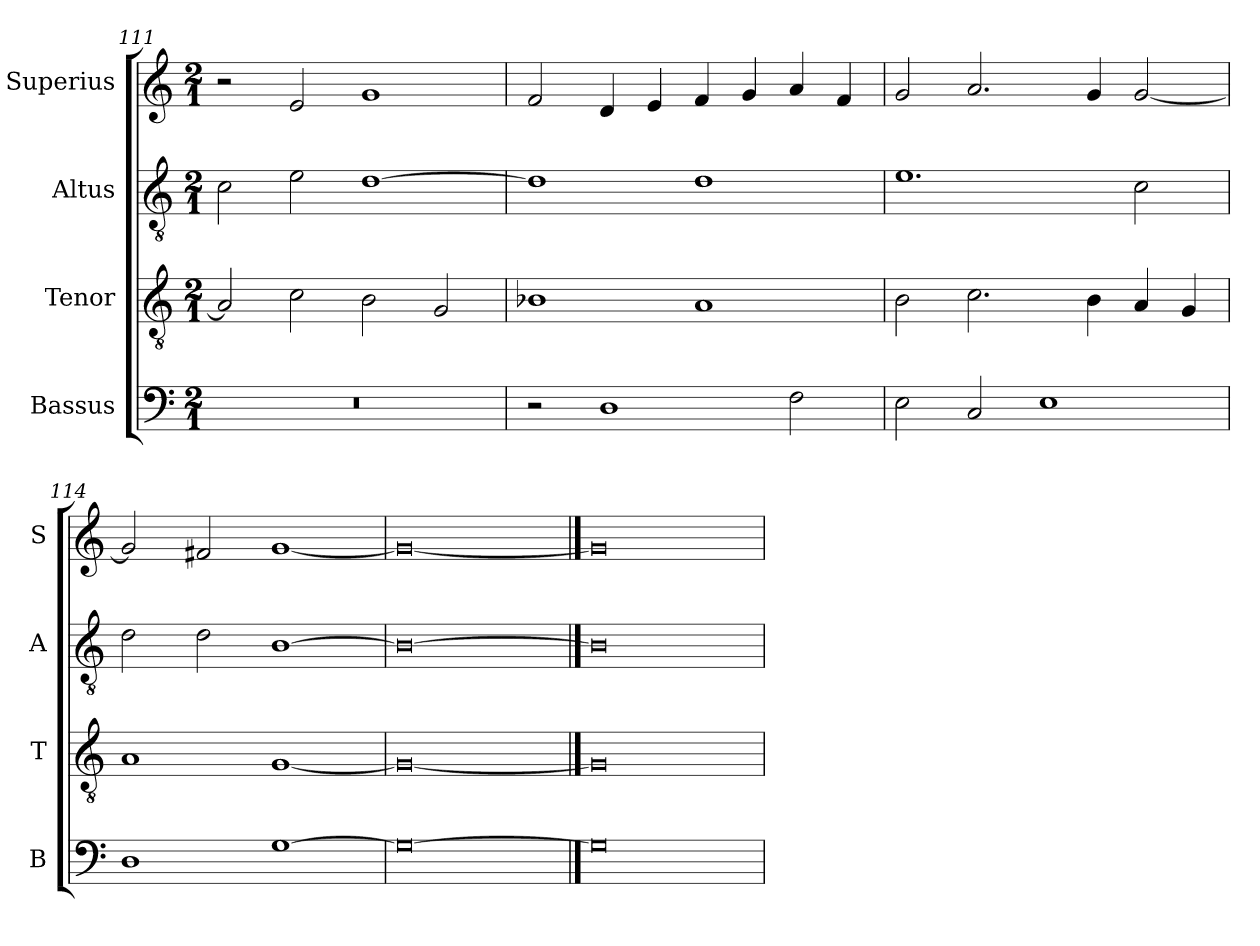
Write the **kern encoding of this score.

**kern	**kern	**kern	**kern
*part4	*part3	*part2	*part1
*staff4	*staff3	*staff2	*staff1
*I"Bassus	*I"Tenor	*I"Altus	*I"Superius
*I'B	*I'T	*I'A	*I'S
*clefF4	*clefGv2	*clefGv2	*clefG2
*k[]	*k[]	*k[]	*k[]
*C:	*C:	*C:	*C:
*M2/1	*M2/1	*M2/1	*M2/1
=111	=111	=111	=111
0r	2A]	2c	2r
.	2c	2e	2e
.	2B	[1d	1g
.	2G	.	.
=112	=112	=112	=112
2r	1B-X	1d]	2f
1D	.	.	4d
.	.	.	4e
.	1A	1d	4f
.	.	.	4g
2F	.	.	4a
.	.	.	4f
=113	=113	=113	=113
2E	2B	1.e	2g
2C	2.c	.	2.a
1E	.	.	.
.	4B	.	4g
.	4A	2c	[2g
.	4G	.	.
=114	=114	=114	=114
1D	1A	2d	2g]
.	.	2d	2f#X
[1G	[1G	[1B	[1g
=115	=115	=115	=115
0G_	0G_	0B_	0g_
==116	==116	==116	==116
0G]	0G]	0B]	0g]
=	=	=	=
*-	*-	*-	*-
